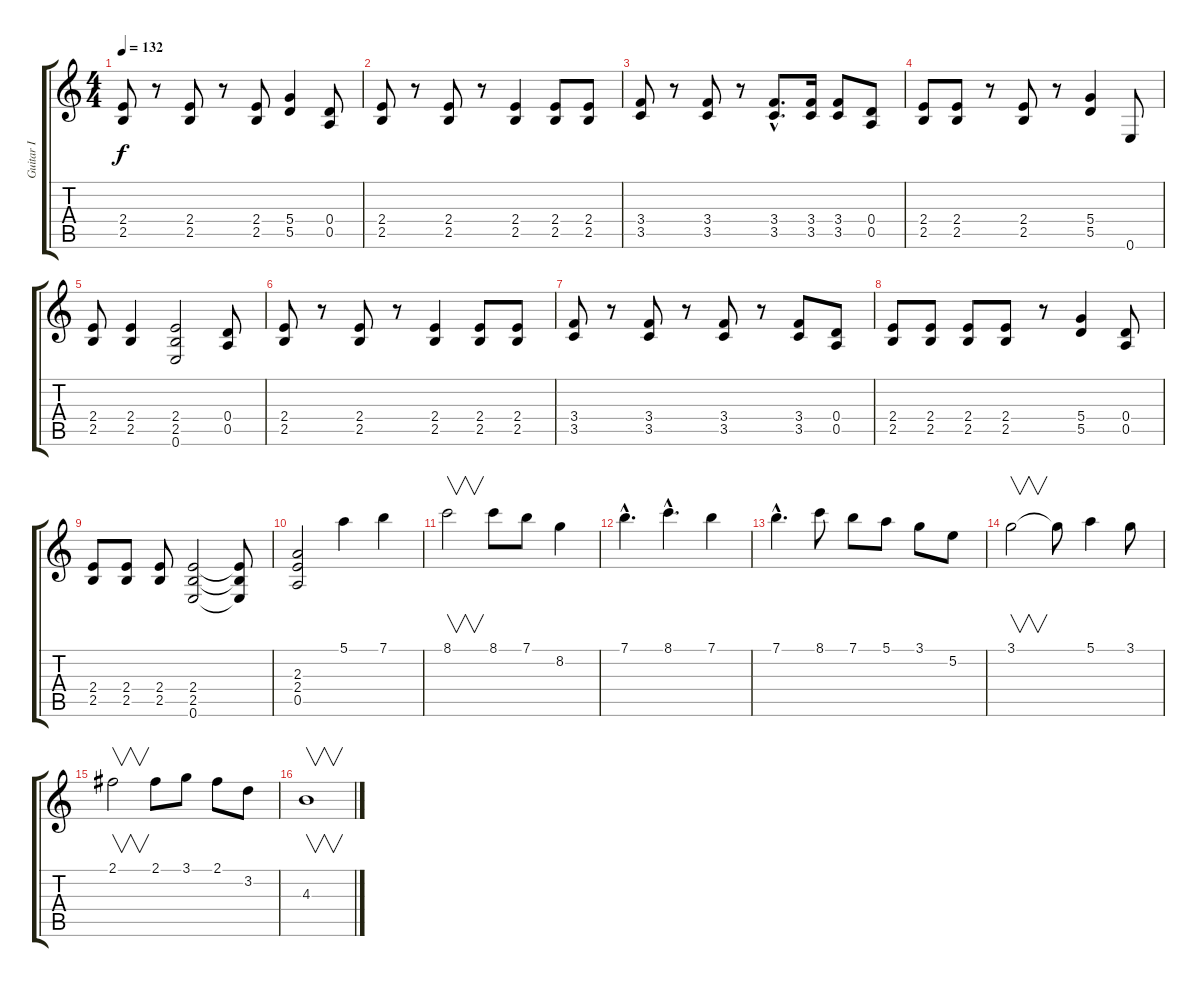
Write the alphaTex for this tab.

\track ("Guitar I" "Guitar I") {instrument distortionguitar}
\staff {score tabs}
\tuning (E4 B3 G3 D3 A2 E2) {hide}
\ts (4 4)
\tempo 132
\clef g2
\ks c
(2.4 2.5).8{dy f} r.8 (2.4 2.5).8 r.8 (2.4 2.5).8 (5.4 5.5).4 (0.4 0.5).8 |
(2.4 2.5).8 r.8 (2.4 2.5).8 r.8 (2.4 2.5).4 (2.4 2.5).8 (2.4 2.5).8 |
(3.4 3.5).8 r.8 (3.4 3.5).8 r.8 (3.4{hac} 3.5{hac}).8{d} (3.4 3.5).16 (3.4 3.5).8 (0.4 0.5).8 |
(2.4 2.5).8 (2.4 2.5).8 r.8 (2.4 2.5).8 r.8 (5.4 5.5).4 0.6.8 |
(2.4 2.5).8 (2.4 2.5).4 (2.4 2.5 0.6).2 (0.4 0.5).8 |
(2.4 2.5).8 r.8 (2.4 2.5).8 r.8 (2.4 2.5).4 (2.4 2.5).8 (2.4 2.5).8 |
(3.4 3.5).8 r.8 (3.4 3.5).8 r.8 (3.4 3.5).8 r.8 (3.4 3.5).8 (0.4 0.5).8 |
(2.4 2.5).8 (2.4 2.5).8 (2.4 2.5).8 (2.4 2.5).8 r.8 (5.4 5.5).4 (0.4 0.5).8 |
(2.4 2.5).8 (2.4 2.5).8 (2.4 2.5).8 (2.4 2.5 0.6).2 (2.4{t} 2.5{t} 0.6{t}).8 |
(2.3 2.4 0.5).2 5.1.4 7.1.4 |
8.1.2{v} 8.1.8 7.1.8 8.2.4 |
7.1{hac}.4{d} 8.1{hac}.4{d} 7.1.4 |
7.1{hac}.4{d} 8.1.8 7.1.8 5.1.8 3.1.8 5.2.8 |
3.1.2{v} 3.1{t}.8 5.1.4 3.1.8 |
2.1.2{v} 2.1.8 3.1.8 2.1.8 3.2.8 |
4.3.1{v}
